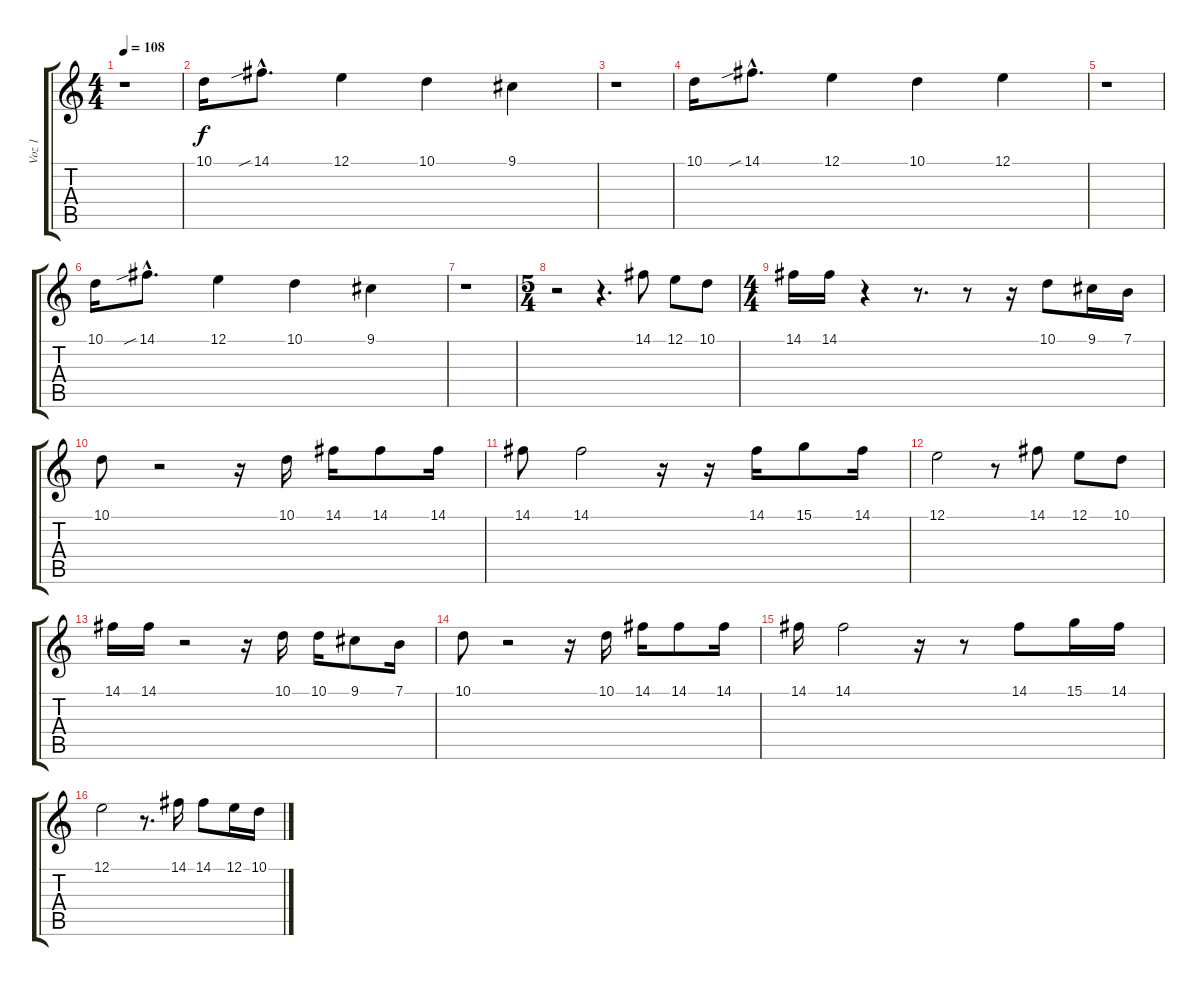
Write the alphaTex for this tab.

\track ("Voz 1" "Voz 1") {instrument choiraahs}
\staff {score tabs}
\tuning (E4 B3 G3 D3 A2 E2) {hide}
\ts (4 4)
\tempo 108
\clef g2
\ks c
r.1{dy f} |
10.1.16 14.1{sib hac}.8{d} 12.1.4 10.1.4 9.1.4 |
r.1 |
10.1.16 14.1{sib hac}.8{d} 12.1.4 10.1.4 12.1.4 |
r.1 |
10.1.16 14.1{sib hac}.8{d} 12.1.4 10.1.4 9.1.4 |
r.1 |
\ts (5 4)
r.2 r.4{d} 14.1.8 12.1.8 10.1.8 |
\ts (4 4)
14.1.16 14.1.16 r.4 r.8{d} r.8 r.16 10.1.8 9.1.16 7.1.16 |
10.1.8 r.2 r.16 10.1.16 14.1.16 14.1.8 14.1.16 |
14.1.8 14.1.2 r.16 r.16 14.1.16 15.1.8 14.1.16 |
12.1.2 r.8 14.1.8 12.1.8 10.1.8 |
14.1.16 14.1.16 r.2 r.16 10.1.16 10.1.16 9.1.8 7.1.16 |
10.1.8 r.2 r.16 10.1.16 14.1.16 14.1.8 14.1.16 |
14.1.16 14.1.2 r.16 r.8 14.1.8 15.1.16 14.1.16 |
12.1.2 r.8{d} 14.1.16 14.1.8 12.1.16 10.1.16
